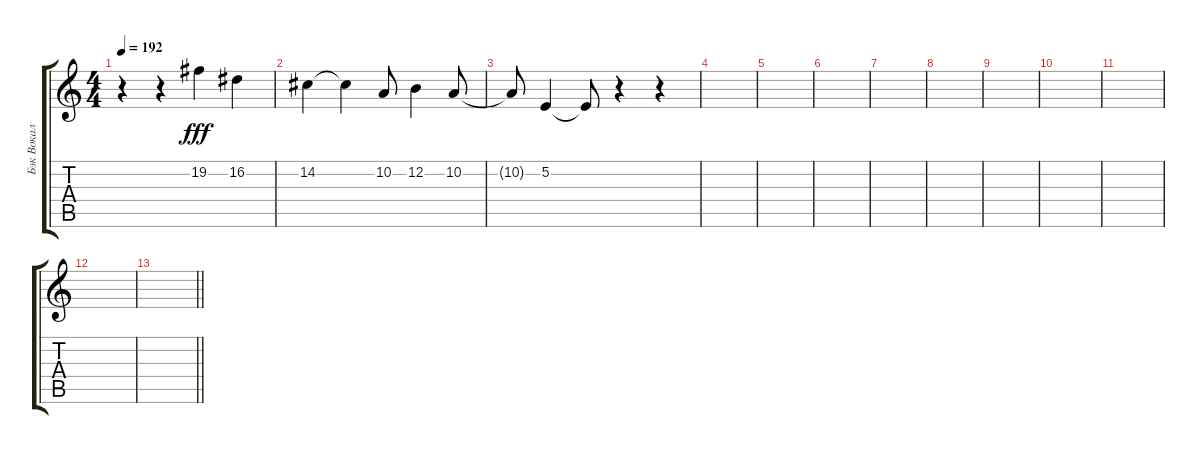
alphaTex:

\track ("Бэк Вокал (Cone)" "Бэк Вокал ") {instrument lead1square}
\staff {score tabs}
\tuning (E4 B3 G3 D3 A2 E2) {hide}
\ts (4 4)
\tempo 192
\clef g2
\ks c
r.4{dy fff} r.4 19.2.4 16.2.4 |
14.2.4 14.2{t}.4 10.2.8 12.2.4 10.2.8 |
10.2{t}.8 5.2.4 5.2{t}.8 r.4 r.4 |
|
|
|
|
|
|
|
|
|
\barLineRight lightlight
